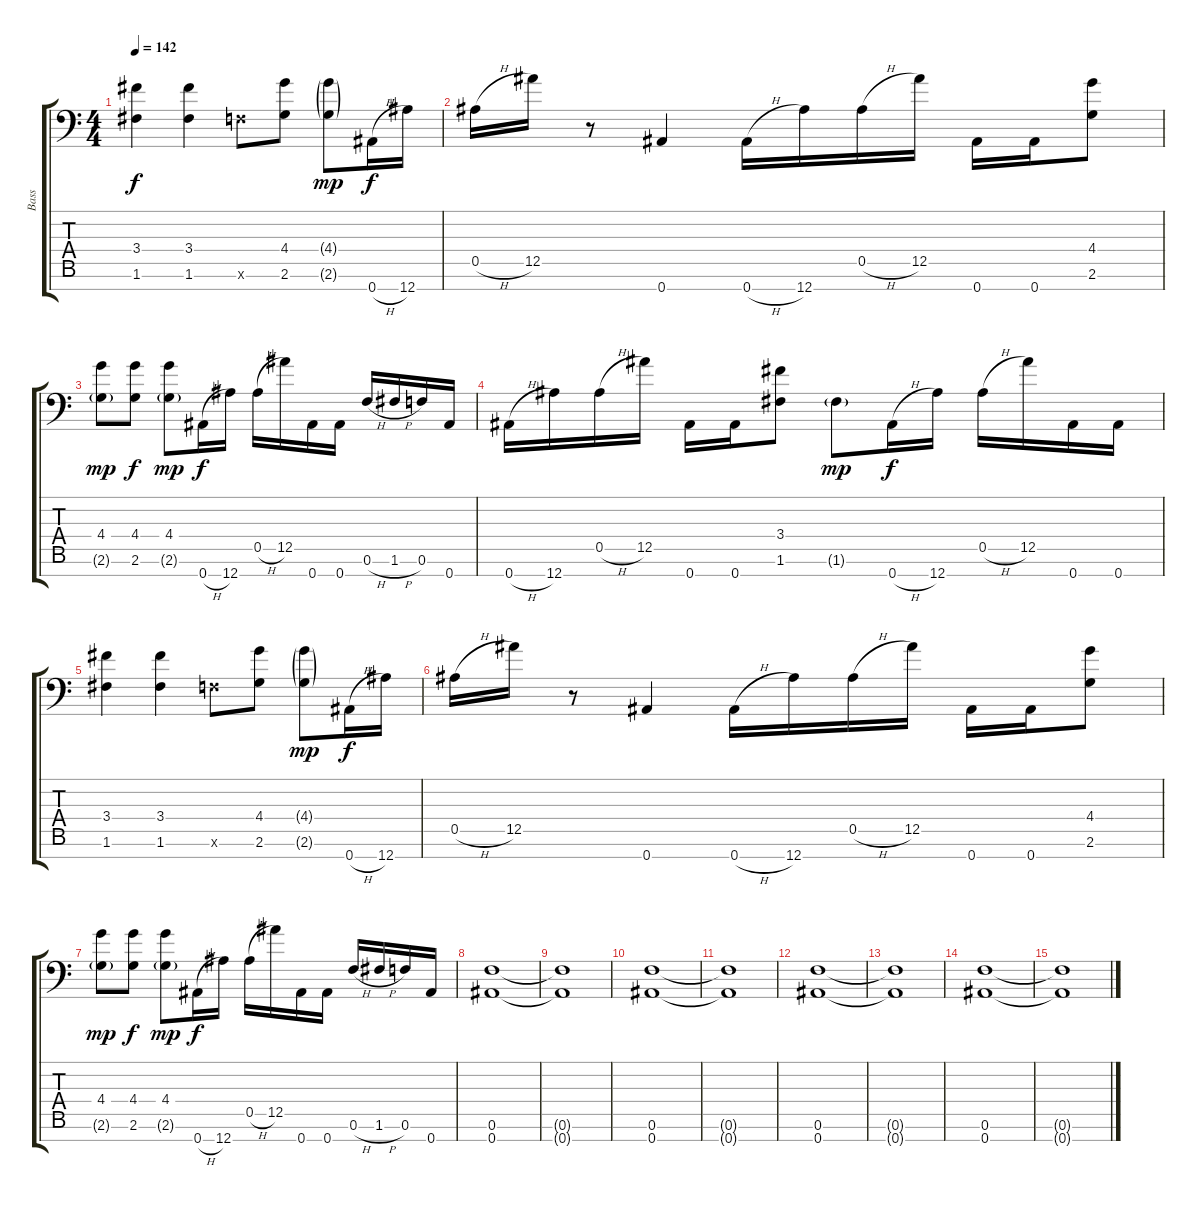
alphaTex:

\track ("Bass" "Bass") {instrument electricbassfinger}
\staff {score tabs}
\tuning (Eb4 Bb3 Gb3 Eb3 Bb2 F2 Bb1) {hide}
\ts (4 4)
\tempo 142
\clef f4
\ks c
(3.4 1.6).4{dy f} (3.4 1.6).4 0.6{x}.8 (4.4 2.6).8 (4.4{g} 2.6{g}).8{dy mp} 0.7{h}.16{dy f} 12.7.16 |
0.5{h}.16 12.5.16 r.8 0.7.4 0.7{h}.16 12.7.16 0.5{h}.16 12.5.16 0.7.16 0.7.16 (4.4 2.6).8 |
(4.4 2.6{g}).8{dy mp} (4.4 2.6).8{dy f} (4.4 2.6{g}).8{dy mp} 0.7{h}.16{dy f} 12.7.16 0.5{h}.16 12.5.16 0.7.16 0.7.16 0.6{h}.16 1.6{h}.16 0.6.16 0.7.16 |
0.7{h}.16 12.7.16 0.5{h}.16 12.5.16 0.7.16 0.7.16 (3.4 1.6).8 1.6{g}.8{dy mp} 0.7{h}.16{dy f} 12.7.16 0.5{h}.16 12.5.16 0.7.16 0.7.16 |
(3.4 1.6).4 (3.4 1.6).4 0.6{x}.8 (4.4 2.6).8 (4.4{g} 2.6{g}).8{dy mp} 0.7{h}.16{dy f} 12.7.16 |
0.5{h}.16 12.5.16 r.8 0.7.4 0.7{h}.16 12.7.16 0.5{h}.16 12.5.16 0.7.16 0.7.16 (4.4 2.6).8 |
(4.4 2.6{g}).8{dy mp} (4.4 2.6).8{dy f} (4.4 2.6{g}).8{dy mp} 0.7{h}.16{dy f} 12.7.16 0.5{h}.16 12.5.16 0.7.16 0.7.16 0.6{h}.16 1.6{h}.16 0.6.16 0.7.16 |
(0.6 0.7).1 |
(0.6{t} 0.7{t}).1 |
(0.6 0.7).1 |
(0.6{t} 0.7{t}).1 |
(0.6 0.7).1 |
(0.6{t} 0.7{t}).1 |
(0.6 0.7).1 |
(0.6{t} 0.7{t}).1
